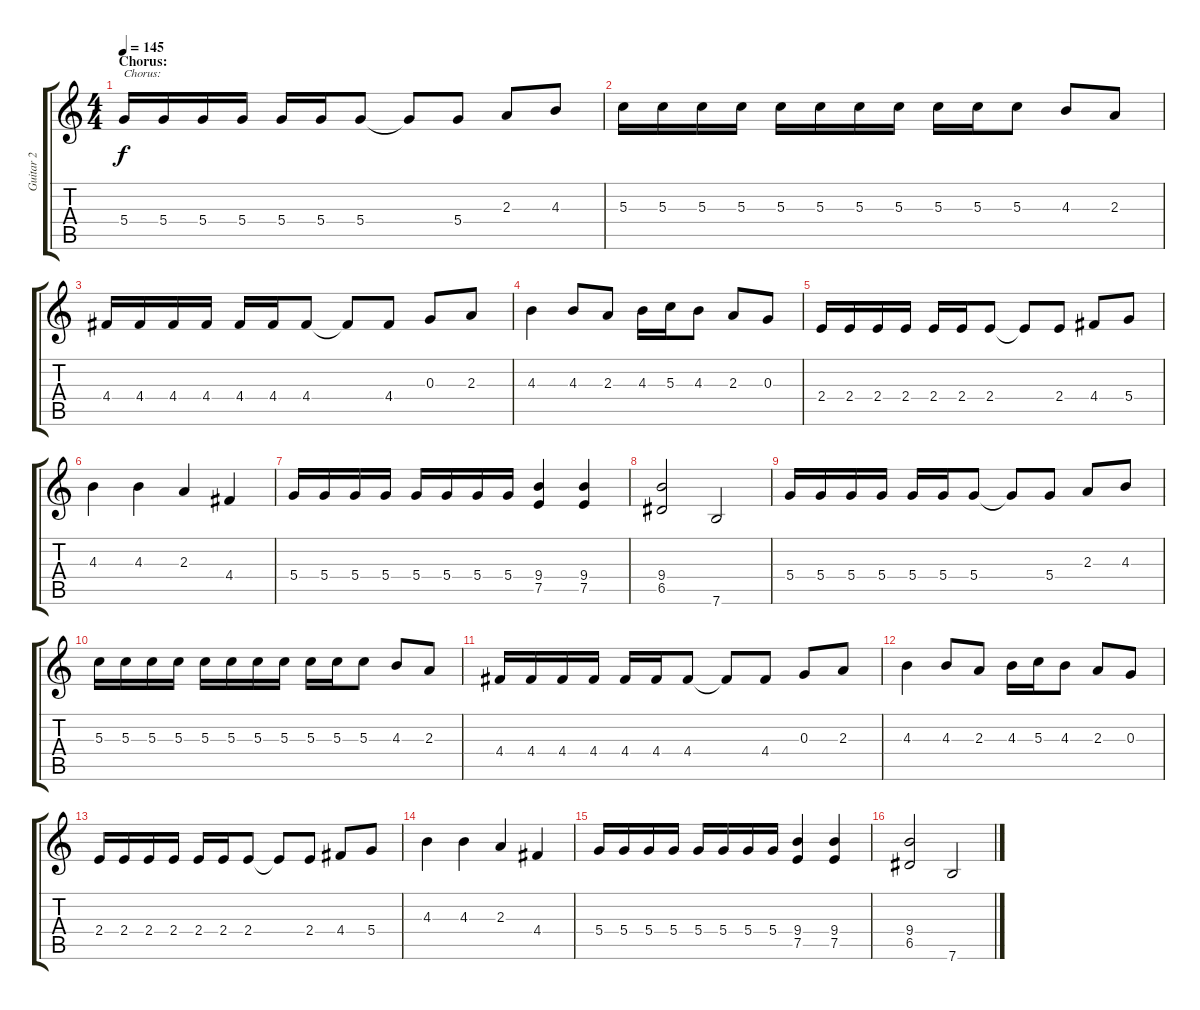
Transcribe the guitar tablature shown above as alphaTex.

\track ("Guitar 2" "Guitar 2") {instrument distortionguitar}
\staff {score tabs}
\tuning (E4 B3 G3 D3 A2 E2) {hide}
\ts (4 4)
\section ("" "Chorus:")
\tempo 145
\clef g2
\ks c
5.4.16{txt "Chorus:" dy f} 5.4.16 5.4.16 5.4.16 5.4.16 5.4.16 5.4.8 5.4{t}.8 5.4.8 2.3.8 4.3.8 |
5.3.16 5.3.16 5.3.16 5.3.16 5.3.16 5.3.16 5.3.16 5.3.16 5.3.16 5.3.16 5.3.8 4.3.8 2.3.8 |
4.4.16 4.4.16 4.4.16 4.4.16 4.4.16 4.4.16 4.4.8 4.4{t}.8 4.4.8 0.3.8 2.3.8 |
4.3.4 4.3.8 2.3.8 4.3.16 5.3.16 4.3.8 2.3.8 0.3.8 |
2.4.16 2.4.16 2.4.16 2.4.16 2.4.16 2.4.16 2.4.8 2.4{t}.8 2.4.8 4.4.8 5.4.8 |
4.3.4 4.3.4 2.3.4 4.4.4 |
5.4.16 5.4.16 5.4.16 5.4.16 5.4.16 5.4.16 5.4.16 5.4.16 (9.4 7.5).4 (9.4 7.5).4 |
(9.4 6.5).2 7.6.2 |
5.4.16 5.4.16 5.4.16 5.4.16 5.4.16 5.4.16 5.4.8 5.4{t}.8 5.4.8 2.3.8 4.3.8 |
5.3.16 5.3.16 5.3.16 5.3.16 5.3.16 5.3.16 5.3.16 5.3.16 5.3.16 5.3.16 5.3.8 4.3.8 2.3.8 |
4.4.16 4.4.16 4.4.16 4.4.16 4.4.16 4.4.16 4.4.8 4.4{t}.8 4.4.8 0.3.8 2.3.8 |
4.3.4 4.3.8 2.3.8 4.3.16 5.3.16 4.3.8 2.3.8 0.3.8 |
2.4.16 2.4.16 2.4.16 2.4.16 2.4.16 2.4.16 2.4.8 2.4{t}.8 2.4.8 4.4.8 5.4.8 |
4.3.4 4.3.4 2.3.4 4.4.4 |
5.4.16 5.4.16 5.4.16 5.4.16 5.4.16 5.4.16 5.4.16 5.4.16 (9.4 7.5).4 (9.4 7.5).4 |
(9.4 6.5).2 7.6.2
